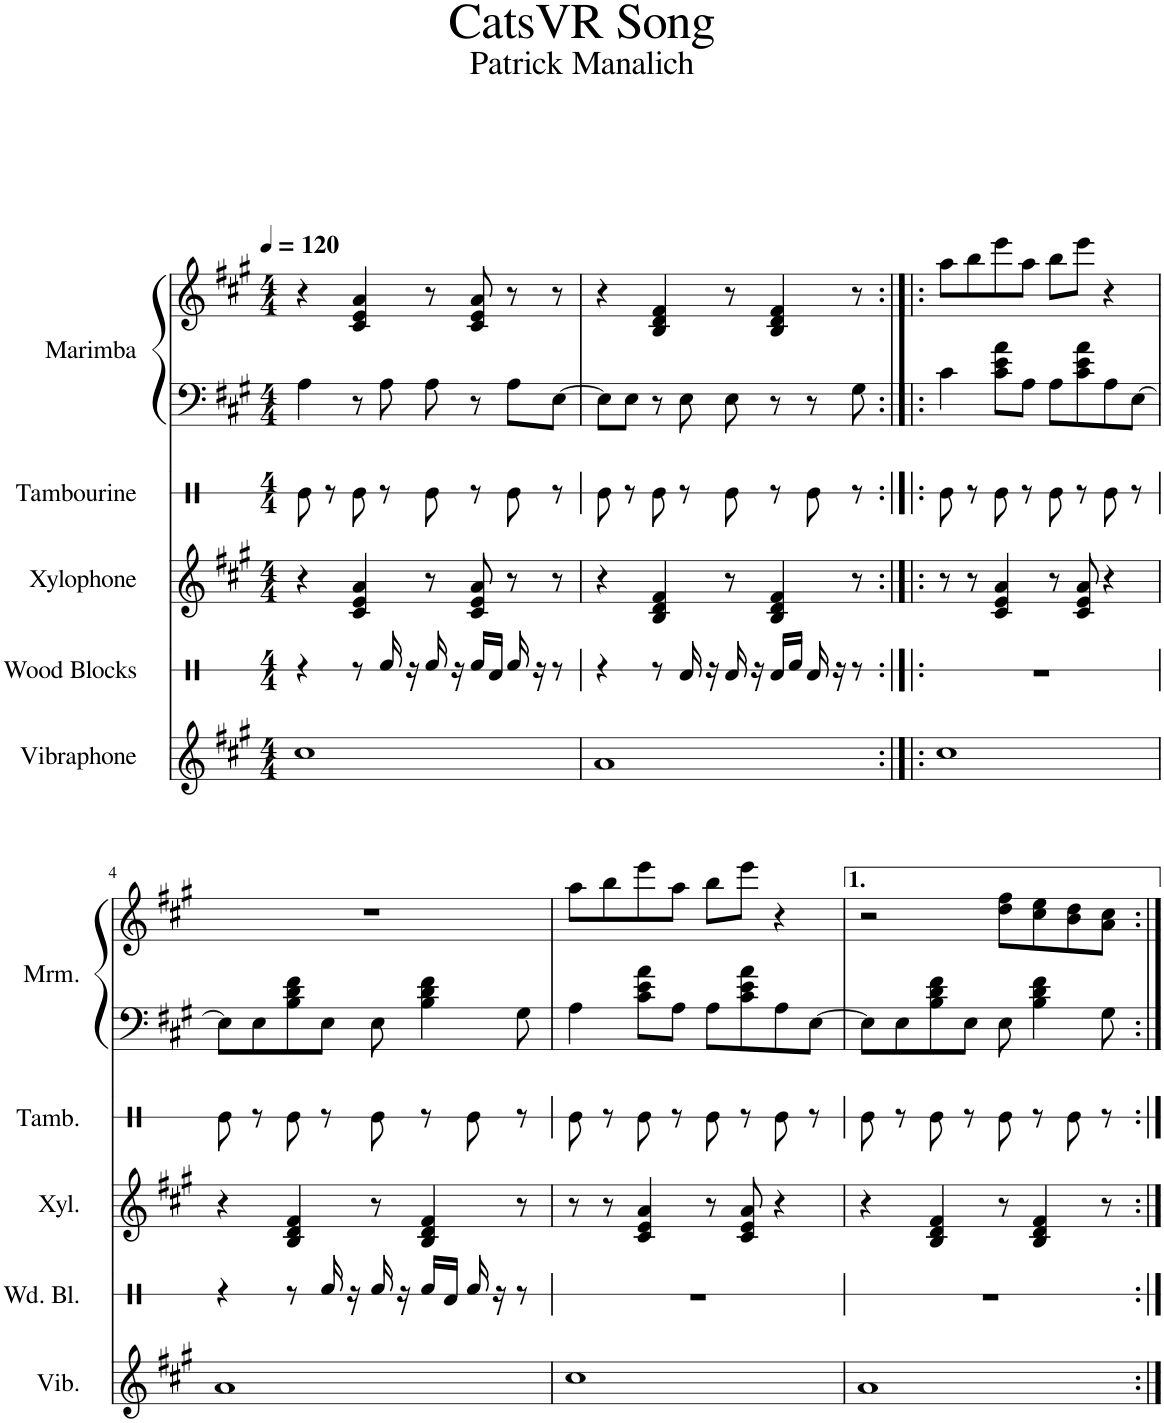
**kern	**kern	**kern	**kern	**kern	**kern
*part5	*part4	*part3	*part2	*part1	*part1
*staff6	*staff5	*staff4	*staff3	*staff2	*staff1
*I"Vibraphone	*I"Wood Blocks	*I"Xylophone	*I"Tambourine	*I"Marimba	*
*I'Vib.	*I'Wd. Bl.	*I'Xyl.	*I'Tamb.	*I'Mrm.	*
*	*stria1	*	*stria1	*	*
*clefG2	*clefX	*clefG2	*clefX	*clefF4	*clefG2
*	*	*Trd-7c-12	*	*	*
*k[f#c#g#]	*k[]	*k[f#c#g#]	*k[]	*k[f#c#g#]	*k[f#c#g#]
*M4/4	*M4/4	*M4/4	*M4/4	*M4/4	*M4/4
*MM120	*MM120	*MM120	*MM120	*MM120	*MM120
=1	=1	=1	=1	=1	=1
1cc#	4r	4r	8Re\	4A\	4r
.	.	.	8r	.	.
.	8r	4c#/ 4e/ 4a/	8Re\	8r	4c#/ 4e/ 4a/
.	16Rf/	.	8r	8A\	.
.	16r	.	.	.	.
.	16Rf/	8r	8Re\	8A\	8r
.	16r	.	.	.	.
.	16Rf/LL	8c#/ 8e/ 8a/	8r	8r	8c#/ 8e/ 8a/
.	16Rd/JJ	.	.	.	.
.	16Rf/	8r	8Re\	8A\L	8r
.	16r	.	.	.	.
.	8r	8r	8r	[8E\J	8r
=2	=2	=2	=2	=2	=2
1a	4r	4r	8Re\	8E\L]	4r
.	.	.	8r	8E\J	.
.	8r	4B/ 4d/ 4f#/	8Re\	8r	4B/ 4d/ 4f#/
.	16Rd/	.	8r	8E\	.
.	16r	.	.	.	.
.	16Rd/	8r	8Re\	8E\	8r
.	16r	.	.	.	.
.	16Rd/LL	4B/ 4d/ 4f#/	8r	8r	4B/ 4d/ 4f#/
.	16Rf/JJ	.	.	.	.
.	16Rd/	.	8Re\	8r	.
.	16r	.	.	.	.
.	8r	8r	8r	8G#\	8r
=3:|!|:	=3:|!|:	=3:|!|:	=3:|!|:	=3:|!|:	=3:|!|:
1cc#	1r	8r	8Re\	4c#\	8aa\L
.	.	8r	8r	.	8bb\
.	.	4c#/ 4e/ 4a/	8Re\	8c#\ 8e\ 8a\L	8eee\
.	.	.	8r	8A\J	8aa\J
.	.	8r	8Re\	8A\L	8bb\L
.	.	8c#/ 8e/ 8a/	8r	8c#\ 8e\ 8a\	8eee\J
.	.	4r	8Re\	8A\	4r
.	.	.	8r	[8E\J	.
!!LO:LB:g=z
=4	=4	=4	=4	=4	=4
1a	4r	4r	8Re\	8E\L]	1r
.	.	.	8r	8E\	.
.	8r	4B/ 4d/ 4f#/	8Re\	8B\ 8d\ 8f#\	.
.	16Rf/	.	8r	8E\J	.
.	16r	.	.	.	.
.	16Rf/	8r	8Re\	8E\	.
.	16r	.	.	.	.
.	16Rf/LL	4B/ 4d/ 4f#/	8r	4B\ 4d\ 4f#\	.
.	16Rd/JJ	.	.	.	.
.	16Rf/	.	8Re\	.	.
.	16r	.	.	.	.
.	8r	8r	8r	8G#\	.
=5	=5	=5	=5	=5	=5
1cc#	1r	8r	8Re\	4A\	8aa\L
.	.	8r	8r	.	8bb\
.	.	4c#/ 4e/ 4a/	8Re\	8c#\ 8e\ 8a\L	8eee\
.	.	.	8r	8A\J	8aa\J
.	.	8r	8Re\	8A\L	8bb\L
.	.	8c#/ 8e/ 8a/	8r	8c#\ 8e\ 8a\	8eee\J
.	.	4r	8Re\	8A\	4r
.	.	.	8r	[8E\J	.
=6	=6	=6	=6	=6	=6
1a	1r	4r	8Re\	8E\L]	2r
.	.	.	8r	8E\	.
.	.	4B/ 4d/ 4f#/	8Re\	8B\ 8d\ 8f#\	.
.	.	.	8r	8E\J	.
.	.	8r	8Re\	8E\	8dd\ 8ff#\L
.	.	4B/ 4d/ 4f#/	8r	4B\ 4d\ 4f#\	8cc#\ 8ee\
.	.	.	8Re\	.	8b\ 8dd\
.	.	8r	8r	8G#\	8a\ 8cc#\J
=:|!	=:|!	=:|!	=:|!	=:|!	=:|!
*-	*-	*-	*-	*-	*-
